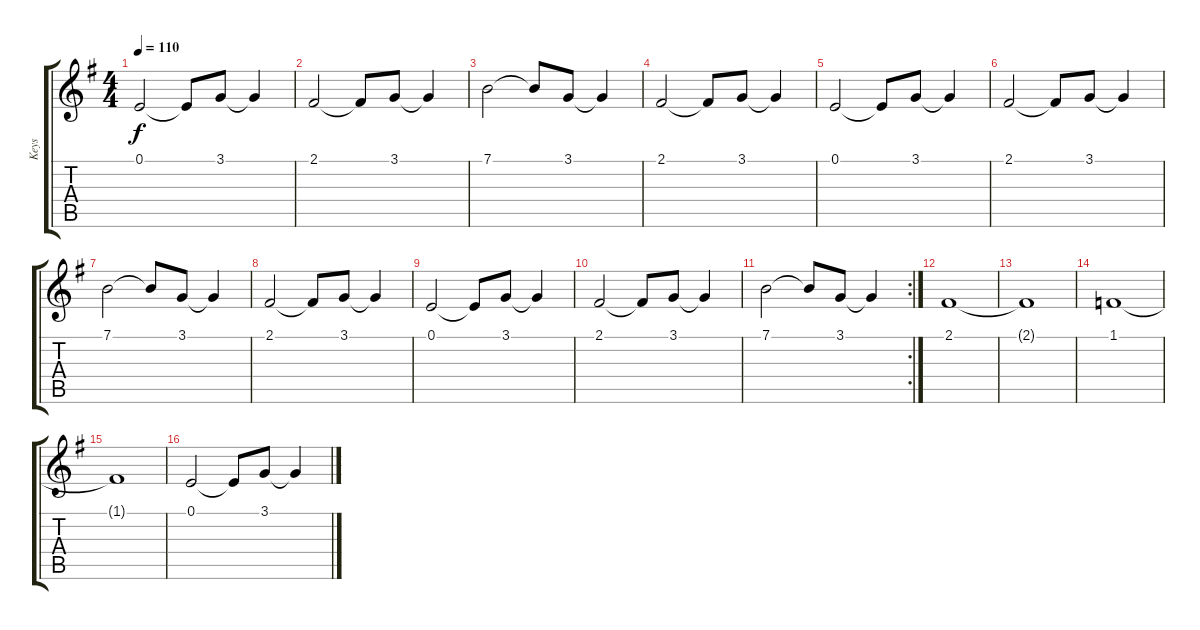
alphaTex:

\track ("Keys" "Keys") {instrument voiceoohs}
\staff {score tabs}
\tuning (E4 B3 G3 D3 A2 E2) {hide}
\ts (4 4)
\tempo 110
\clef g2
\ks eminor
0.1.2{dy f} 0.1{t}.8 3.1.8 3.1{t}.4 |
2.1.2 2.1{t}.8 3.1.8 3.1{t}.4 |
7.1.2 7.1{t}.8 3.1.8 3.1{t}.4 |
2.1.2 2.1{t}.8 3.1.8 3.1{t}.4 |
0.1.2 0.1{t}.8 3.1.8 3.1{t}.4 |
2.1.2 2.1{t}.8 3.1.8 3.1{t}.4 |
7.1.2 7.1{t}.8 3.1.8 3.1{t}.4 |
2.1.2 2.1{t}.8 3.1.8 3.1{t}.4 |
0.1.2 0.1{t}.8 3.1.8 3.1{t}.4 |
2.1.2 2.1{t}.8 3.1.8 3.1{t}.4 |
\rc 2
7.1.2 7.1{t}.8 3.1.8 3.1{t}.4 |
2.1.1 |
2.1{t}.1 |
1.1.1 |
1.1{t}.1 |
0.1.2 0.1{t}.8 3.1.8 3.1{t}.4
